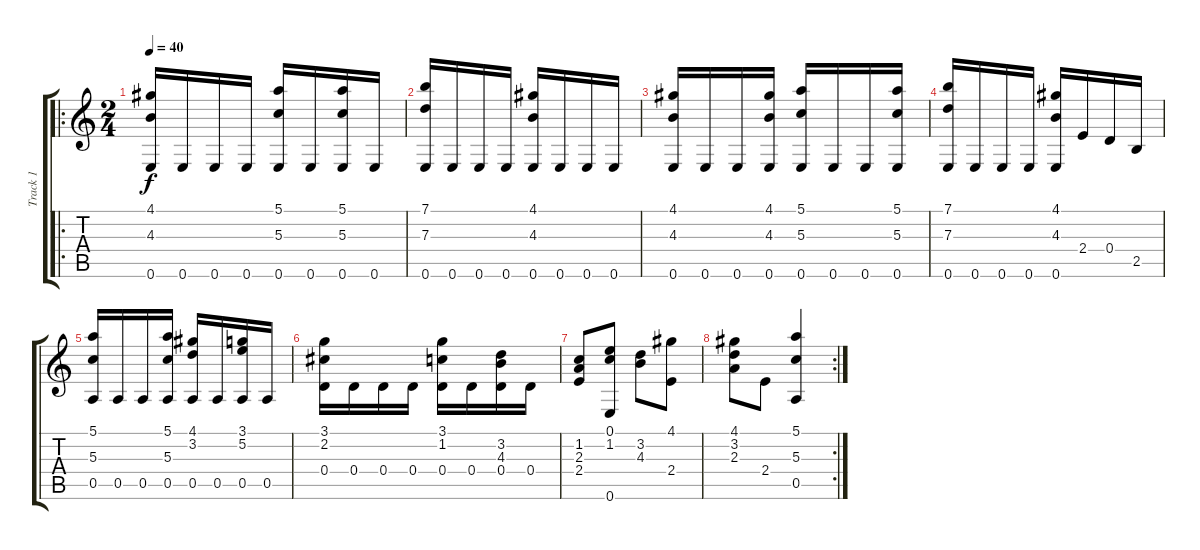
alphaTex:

\track ("Track 1" "Track 1") {instrument acousticguitarnylon}
\staff {score tabs}
\tuning (E4 B3 G3 D3 A2 E2) {hide}
\ro
\ts (2 4)
\tempo 40
\clef g2
\ks c
(4.1 4.3 0.6).16{dy f} 0.6.16 0.6.16 0.6.16 (5.1 5.3 0.6).16 0.6.16 (5.1 5.3 0.6).16 0.6.16 |
(7.1 7.3 0.6).16 0.6.16 0.6.16 0.6.16 (4.1 4.3 0.6).16 0.6.16 0.6.16 0.6.16 |
(4.1 4.3 0.6).16 0.6.16 0.6.16 (4.1 4.3 0.6).16 (5.1 5.3 0.6).16 0.6.16 0.6.16 (5.1 5.3 0.6).16 |
(7.1 7.3 0.6).16 0.6.16 0.6.16 0.6.16 (4.1 4.3 0.6).16 2.4.16 0.4.16 2.5.16 |
(5.1 5.3 0.5).16 0.5.16 0.5.16 (5.1 5.3 0.5).16 (4.1 3.2 0.5).16 0.5.16 (3.1 5.2 0.5).16 0.5.16 |
(3.1 2.2 0.4).16 0.4.16 0.4.16 0.4.16 (3.1 1.2 0.4).16 0.4.16 (3.2 4.3 0.4).16 0.4.16 |
(1.2 2.3 2.4).8 (0.1 1.2 0.6).8 (3.2 4.3).8 (4.1 2.4).8 |
\rc 2
(4.1 3.2 2.3).8 2.4.8 (5.1 5.3 0.5).4
